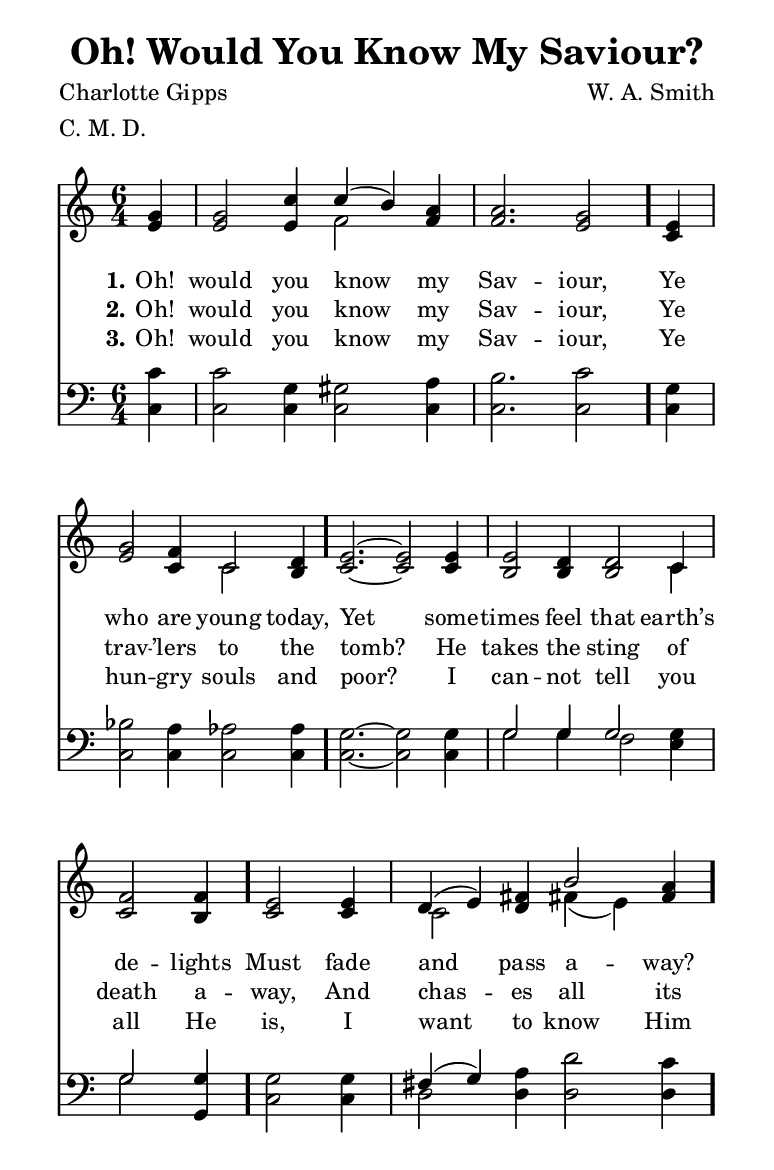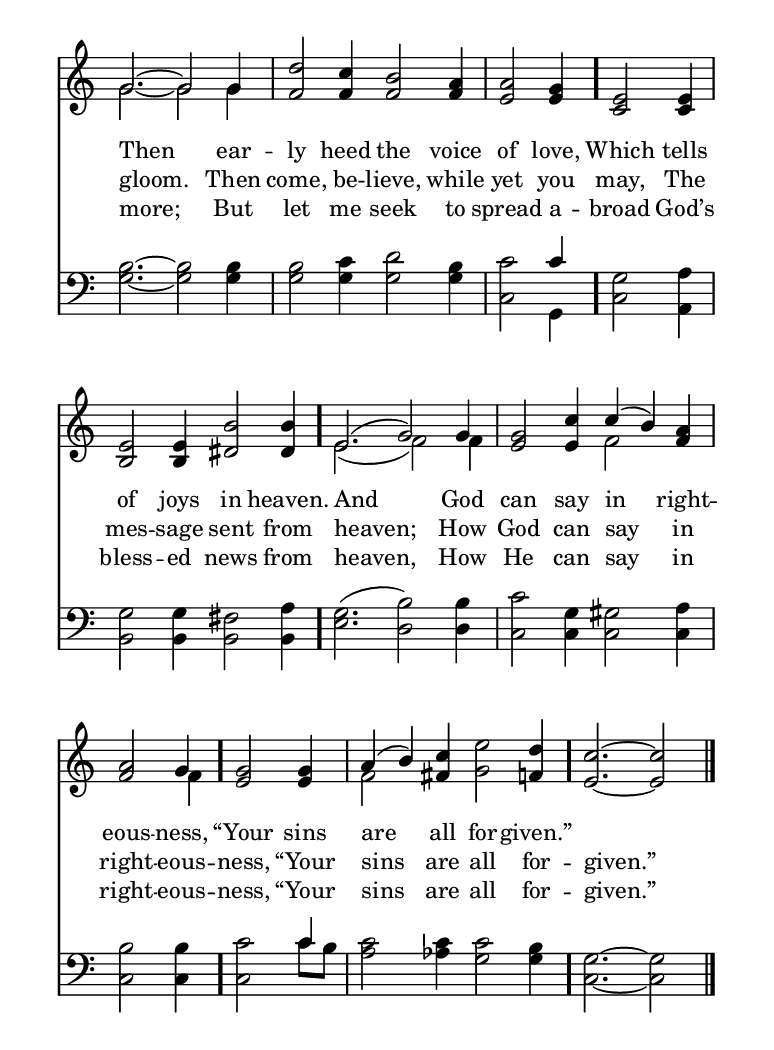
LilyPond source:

\include "common/global.ily"
\paper {
  \include "common/paper.ily"
}

\header{
  %children
  hymnnumber = "354"
  title = "Oh! Would You Know My Saviour?"
  tunename = "Spes Celestis"
  meter = "C. M. D."
  poet = "Charlotte Gipps"
  composer = "W. A. Smith"
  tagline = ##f
}

global = {
  \include "common/overrides.ily"
  \override Staff.TimeSignature.style = #'numbered
  \time 6/4
  \override Score.MetronomeMark.transparent = ##t % hide all fermata changes too
  \tempo 4=130
  \key c \major
  \partial 4
  \autoBeamOff
}

notesSoprano = {
\global
\relative c'' {

  g4 | g2 c4 c( b) a | a2. g2
  e4 | g2 f4 c2 d4 | e2. ~ e2 \eogbreak
  e4 | e2 d4 d2 c4 | f2 f4 e2
  e4 | d( e) fis b2 a4 | g2. ~ g2 \eogbreak
  g4 | d'2 c4 b2 a4 | a2 g4 e2
  e4 | e2 e4 b'2 b4 | e,2.( g2) \eogbreak
  g4 | g2 c4 c( b) a | a2 g4 g2
  g4 | a( b) c e2 d4 | c2. ~ c2

  \bar "|."

}
}

notesAlto = {
\global
\relative e' {

  e4 e2 e4 f2 f4 | f2. e2
  c4 | e2 c4 c2 b4 | c2. ~ c2
  c4 | b2 b4 b2 c4 | c2 b4 c2
  c4 | c2 d4 fis!( e) fis | g2. ~ g2
  g4 | f2 f4 f2 f4 | e2 e4 c2
  c4 | b2 b4 dis2 dis4 | e2.( f2)
  f4 | e2 e4 f2 f4 | f2 f4 e2
  e4 | f2 fis4 g2 f4 | e2. ~ e2 % original fails to make last `f4` natural

}
}

notesTenor = {
\global
\relative a {

  c4 | c2 g4 gis2 a4 | b2. c2
  g4 | bes2 a4 aes2 aes4 | g2. ~ g2
  g4 | g2 g4 g2 g4 | g2 g4 g2
  g4 | fis4( g) a d2 c4 | b2. ~ b2
  b4 | b2 c4 d2 b4 | c2 c4 g2
  a4 | g2 g4 fis2 a4 | g2.( b2)
  b4 | c2 g4 gis2 a4 | b2 b4 c2
  c4 | c2 c4 c2 b4 | g2. ~ g2

}
}

notesBass = {
\global
\relative f {

  c4 | c2 c4 c2 c4 | c2. c2
  c4 | c2 c4 c2 c4 | c2. ~ c2
  c4 | g'2 g4 f2 e4 | g2 g,4 c2
  c4 | d2 d4 d2 d4 | g2. ~ g2
  g4 | g2 g4 g2 g4 | c,2 g4 c2
  a4 | b2 b4 b2 b4 | e2.( d2)
  d4 | c2 c4 c2 c4 | c2 c4 c2
  c'8[ b] | a2 aes4 g2 g4 | c,2. ~ c2

}
}

wordsA = \lyricmode {
\set stanza = "1."

Oh! would you know my Sav -- iour, \bar "."
Ye who are young today, \bar "."
Yet some -- times feel that earth’s de -- lights \bar "."
Must fade and pass a -- way? \bar "."
Then ear -- ly heed the voice of love, \bar "."
Which tells of joys in heaven. \bar "."
And God can say in right -- eous -- ness, \bar "."
“Your sins are all for -- given.” \bar "."

}

wordsB = \lyricmode {
\set stanza = "2."

Oh! would you know my Sav -- iour,
Ye trav -- ’lers to the tomb?
He takes the sting of death a -- way,
And chas -- es all its gloom.
Then come, be -- lieve, while yet you may,
The mes -- sage sent from heaven;
How God can say in right -- eous -- ness,
“Your sins are all for -- given.”

}

wordsC = \lyricmode {
\set stanza = "3."

Oh! would you know my Sav -- iour,
Ye hun -- gry souls and poor?
I can -- not tell you all He is,
I want to know Him more;
But let me seek to spread a -- broad
God’s bless -- ed news from heaven,
How He can say in right -- eous -- ness,
“Your sins are all for -- given.”

}

\score {
  \context ChoirStaff <<
    \context Staff = upper <<
      \set Staff.autoBeaming = ##f
      \set ChoirStaff.systemStartDelimiter = #'SystemStartBar
      \set ChoirStaff.printPartCombineTexts = ##f
      \partcombine #'(2 . 9) \notesSoprano \notesAlto
      \context NullVoice = sopranos { \voiceOne << \notesSoprano >> }
      \context NullVoice = altos { \voiceTwo << \notesAlto >> }
      \context Lyrics = one   \lyricsto sopranos \wordsA
      \context Lyrics = two   \lyricsto sopranos \wordsB
      \context Lyrics = three \lyricsto sopranos \wordsC
    >>
    \context Staff = men <<
      \set Staff.autoBeaming = ##f
      \clef bass
      \set ChoirStaff.printPartCombineTexts = ##f
      \partcombine #'(2 . 9) \notesTenor \notesBass
      \context NullVoice = tenors { \voiceOne << \notesTenor >> }
      \context NullVoice = basses { \voiceTwo << \notesBass >> }
    >>
  >>
  \layout {
    \include "common/layout.ily"
  }
  \midi{
    \include "common/midi.ily"
  }
}

\version "2.19.49"  % necessary for upgrading to future LilyPond versions.

% vi:set et ts=2 sw=2 ai nocindent syntax=lilypond:
